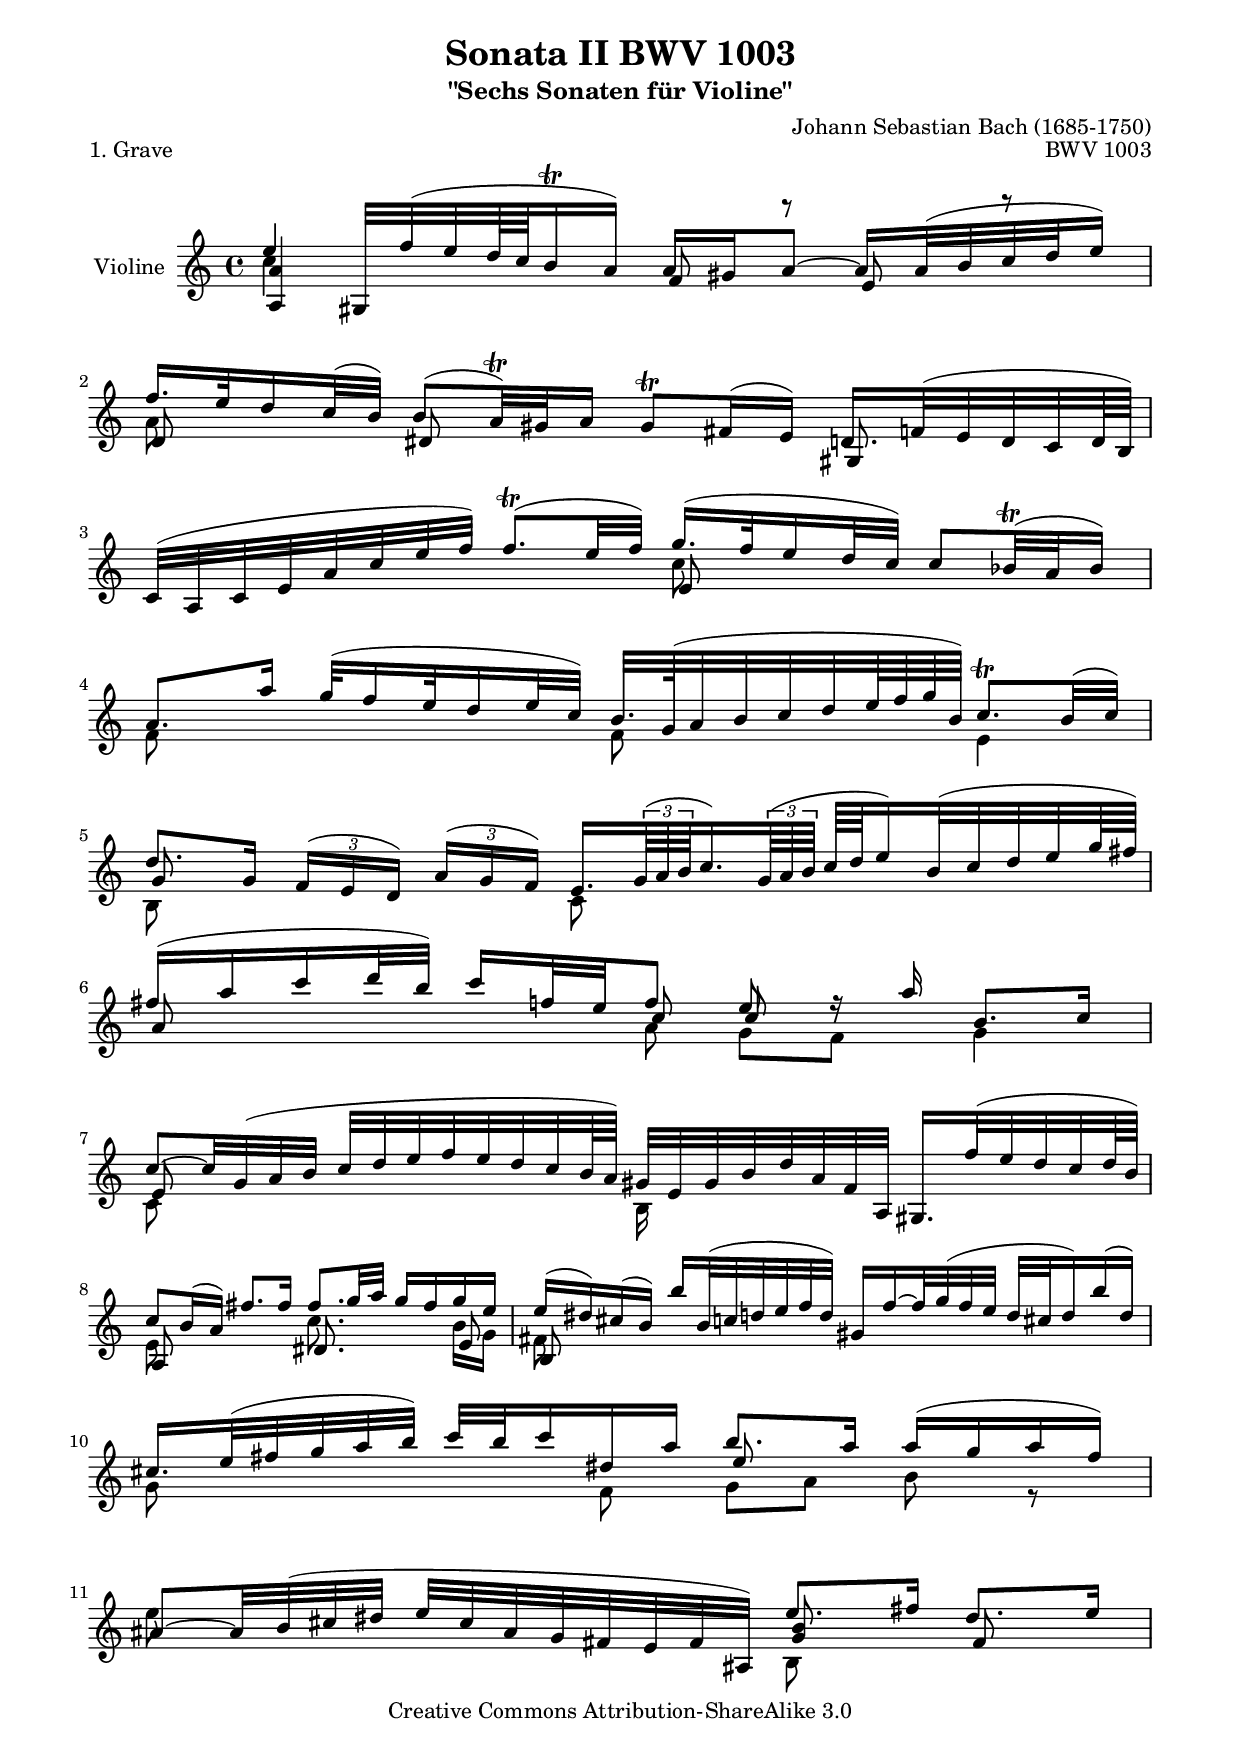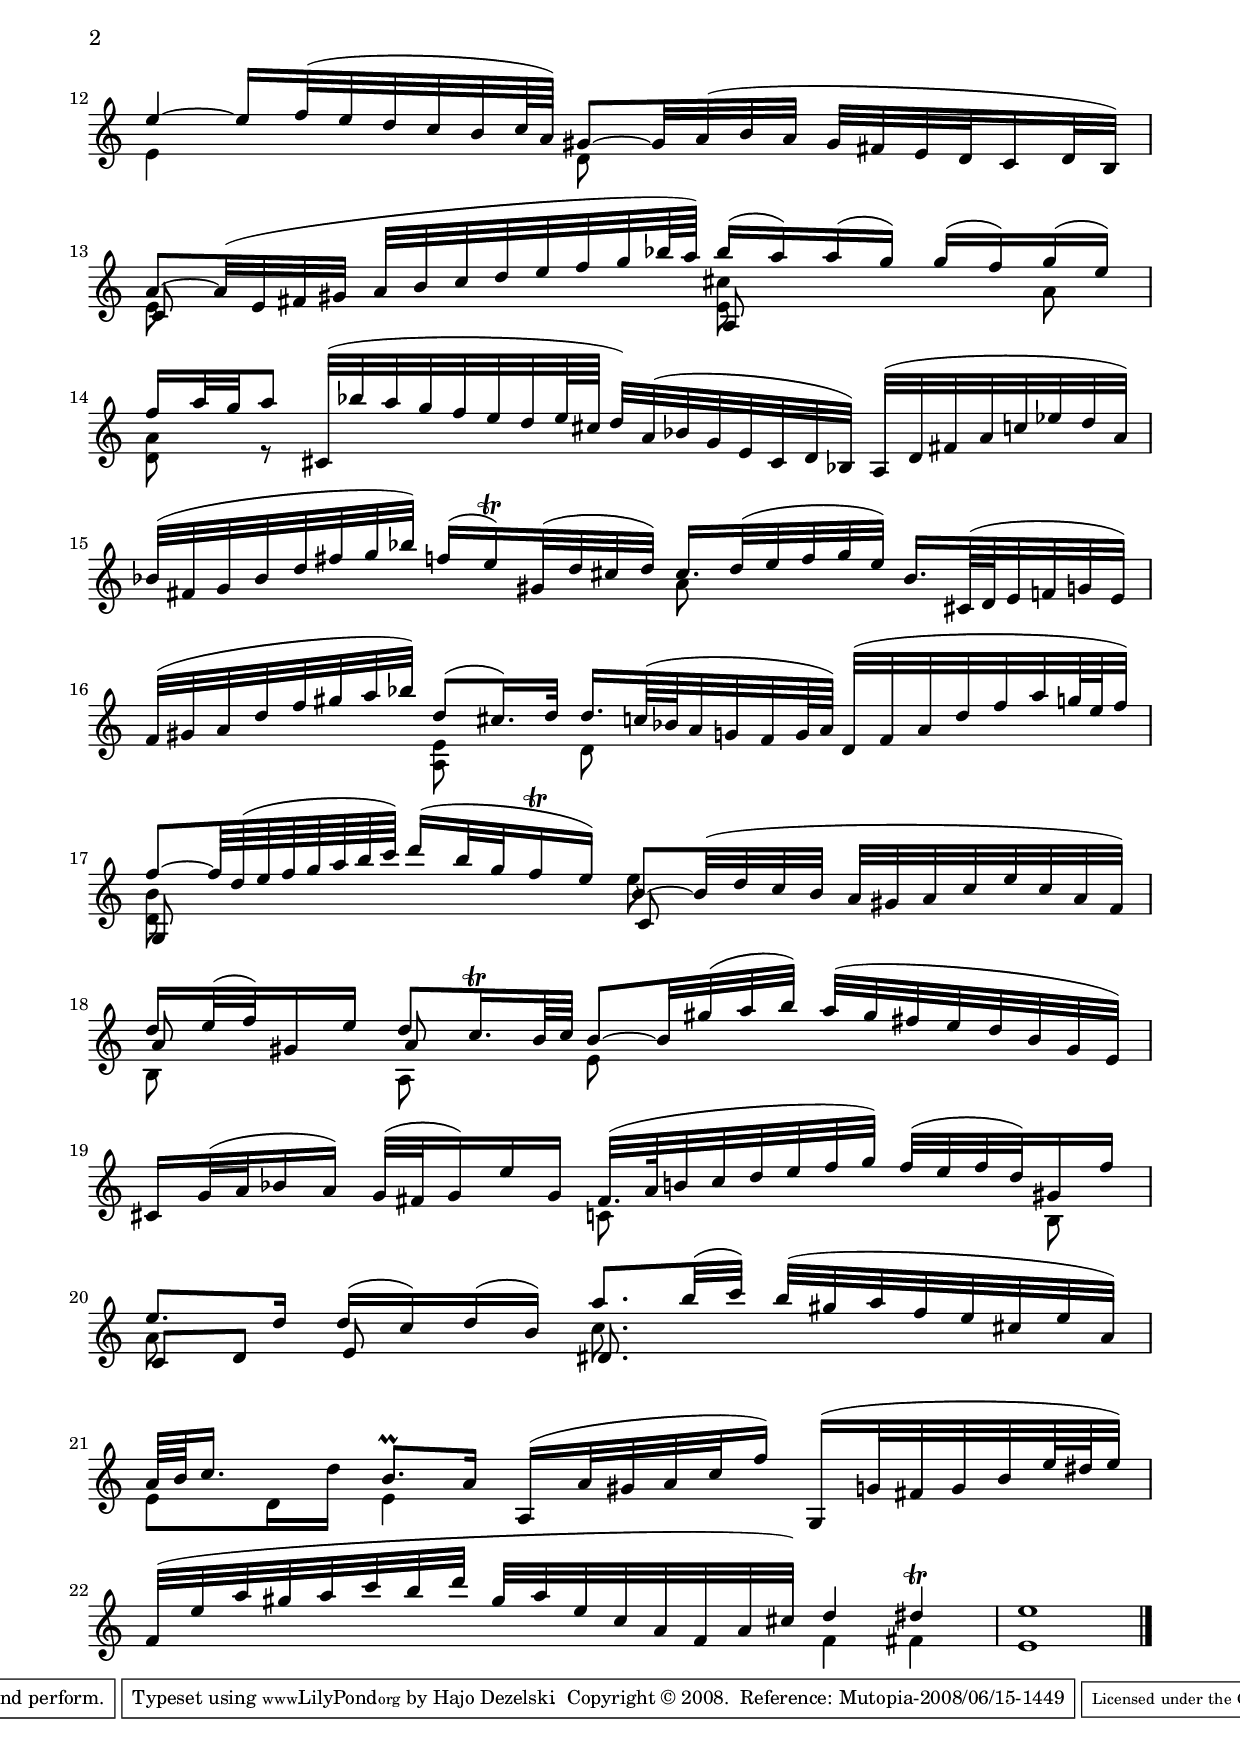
\version "2.11.46"

\paper {
    page-top-space = #0.0
    %indent = 0.0
    line-width = 18.0\cm
    ragged-bottom = ##f
    ragged-last-bottom = ##f
}

% #(set-default-paper-size "a4")

#(set-global-staff-size 19)

\header {
        title = "Sonata II BWV 1003"
        subtitle = "\"Sechs Sonaten für Violine\""
        piece = "1. Grave"
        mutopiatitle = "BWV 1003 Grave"
        composer = "Johann Sebastian Bach (1685-1750)"
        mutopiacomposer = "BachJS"
        opus = "BWV 1003"
        date = "1720"
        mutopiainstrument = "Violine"
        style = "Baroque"
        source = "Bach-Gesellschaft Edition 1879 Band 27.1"
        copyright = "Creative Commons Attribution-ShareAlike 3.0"
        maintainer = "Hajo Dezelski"
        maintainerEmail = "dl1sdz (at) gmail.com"
	
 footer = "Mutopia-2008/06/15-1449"
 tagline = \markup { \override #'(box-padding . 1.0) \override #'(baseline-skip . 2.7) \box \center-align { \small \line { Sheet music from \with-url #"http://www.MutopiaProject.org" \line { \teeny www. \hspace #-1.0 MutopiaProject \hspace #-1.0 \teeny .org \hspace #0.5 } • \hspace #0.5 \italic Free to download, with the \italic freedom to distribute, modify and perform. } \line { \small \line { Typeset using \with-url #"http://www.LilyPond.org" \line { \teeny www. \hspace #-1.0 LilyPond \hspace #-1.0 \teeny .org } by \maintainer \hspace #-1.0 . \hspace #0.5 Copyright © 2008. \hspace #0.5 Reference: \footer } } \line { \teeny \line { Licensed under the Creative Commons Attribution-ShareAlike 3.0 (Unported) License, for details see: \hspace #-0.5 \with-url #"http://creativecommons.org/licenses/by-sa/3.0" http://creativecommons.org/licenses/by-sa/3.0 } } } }
}

melodyOne = \relative e'' {
	e4 gis,,32 [ f'' ( e d64 c b16 \trill a16 ) ] a16 [gis a8 ~ ] a16 [ a32 ( b c d e16 )] | % 1
	f16. [ e32 d16 c32 (b ) ] b8 [ (a32) \trill gis32 a16] gis8 \trill [ fis16 (e) ] d16. [ f32 ( e d c d64 b ) ] | % 2
	c32 [ (a c e a c e f ) ] f8. \trill ( [ e32 f ) ] g16. [ (f32 e16 d32 c )] c8 [ bes32 \trill ( a bes16) ] | % 3
	a8. [a'16]  g32 [( f16 e32 d16 e32 c ) ] b32. [ g64 ( a32 b c d e64 f g b, ) ] c8. \trill [ b32 (c ) ] | % 4
	d8. [ g,16] 
	\times 2/3 { f16 [ (e d ) ] }
	\times 2/3 { a'16 [ (g f ) ] }
	e16. [ 
	\times 2/3 { g64 ( a b } 
	c16.)
	\times 2/3 { g64 ( a b ]} 
	c [ d e16) b32 ( c d e g64 fis ) ] | % 5
	fis16 [ (a c d32 b) ] c16 [f,32 e f8] e8 r16 a16 b,8. [ c16 ] | % 6
	c8 ~ [ c32 g ( a b ] c [ d e f e d c b64 a ) ] gis32 [ e gis b d a f a,] gis16. [ f''32 ( e d c d64 b )] | % 7
	c8 [ b16 ( a ) ] fis'8. [ fis16 ] fis8. [ g32 a ] g16 [ fis g e ] | % 8
	e16  [ (dis ) cis ( b ) ] b'16 [ b,32 ( c d e f d )]  gis,16 [ f' ~ f32  g ( f e]  d32 [ cis d16 ) b'16 ( d,16 ) ] | % 9
	cis16. [ e32 (fis g a b) ] c32 [ b c16 dis, a']  b8. [ a16]  a  [ ( g a fis) ] | % 10
	ais,8 ~ [ ais32 b ( cis dis ] e [ cis ais g fis e fis ais,)] e''8. [ fis16 ] dis8. [ e16 ] | % 11
	e4 ~ e16 [ f32 ( e d c b c64 a ) ] gis8 ~ [ gis32 a ( b a ] gis32 [ fis e d c16 d32 b) ] | % 12
	a'8 ~ [ a32 ( e fis gis ] a [ b c d e f g bes64 a ) ] bes16 (a) a ( g )]  g [( f ) g ( e )] | % 13
	f16 [ a32 g a8 ] cis,,32 [ ( bes'' ( a g f e d e64 cis ] d32 ) [ a (bes g e cis d bes)] a [ ( d fis a c es d a ) ] | % 14
	bes32 [( fis g bes d fis g bes ) ] f16 [ (e \trill ) gis,32 (d' cis d ) ] cis16. [ d32 (e f g e )] bes16. [ cis,64 ( d e32 f g e )] | % 15
	f32 [ (gis a d f gis a bes ) ] d,8 [ (cis16. ) d32 ] d16. [ c64 ( bes a32 g f g64 a)] d,32 [ ( f a d f a g64 e f32) ] | % 16
	f8 ~ [ f64 d (e f g a b c )] d16 [ ( b32 g f16 \trill e )] b8 ~ [ b32 ( d (c b ] a [ gis a c e c a f)] | % 17
	d'16 [e32 (f) gis,16 e'] d8 [ c16. \trill b64 c ] b8 ~ [ b32 gis' (a b) ] a [( gis fis e d b gis e )]  | % 18
	cis16 [ g'32 ( a  bes16 a)] g32 [ ( fis g16) e' g,] fis32. [(a64 b32 c d e f g )]  f32 [( e f d ) gis,16 f' ] | % 19
	e8. [ d16 ] d16 [ (c) d (b) ] a'8. [ b32 ( c)]  b32 [ ( gis a f e cis e a,)] | % 20
	a64 [ b c16.] s8 b8. \prall [ a16]  a,16 [(a'32 gis a c f16 )] g,,16 [( g'32 fis g b e64 dis e32 )]  | % 21
	f,32 [( e' a gis a c b d] gis, [ a e c a f a cis)] d4 dis \trill | % 22 
    	e1 \bar "|." % 24

}

melodyTwo =  \relative c'' {
	 c4 s2 s4 | % 1
	 a8 s8 s2 s4 | % 2
	 s2 c8 s8 s4 | % 3
	 f,8 s4 s8 f8 s8 e4 | % 4
	 b8 s8 s4 c8 s8 s4 | % 5
 	 s4 s8 a'8 g [ f ] g4 | % 6
	 c,8 s4 s8 b16 s16 s8 s4 | % 7
	 e8 s4 s8 c'8. s16 s8 b16 [ g ] | % 8
	 fis8 s8 s2.  | % 9
	 g8 s4 f8 g [ a ] b r8 | % 10
	 e8 s8 s4 b,8 s4.  | % 11
	 e4 s4 d8 s4. | % 12
	 e8 s8 s4 <e cis'>8 s4 a8 | % 13
	 <d, a'>8 r8 s2. | % 14
	 s2 a'8 s8 s4 | % 15
	 s4 <a, e'>8 s8 d8 s8 s4 | % 16
	 <d b'>8 s8 s4 e'8 s4. | % 17
	 b,8 s8 a8 s8 e'8 s8 s4 | % 18
	 s2 c8 s4 b8 | % 19
	 a'8 s8 s4 c8. s16 s4 | % 20
	 e,8 [ d16 d'] e,4 s2 | % 21
	 s2 f4 fis | % 22
	 e1 | % 23
}

melodyThree =  \relative a' {
	 <a, a'>4 s4 f'8 r8 e8 r8  | % 1	
	 d8 s8 dis8 s8 s4 gis,8 s8 | % 2
	 s2 e'8 s8 s4 | % 3
	 s1 | % 4
	 g8 s8 s2. | % 5
	 a8 s8 s8 c8 c8 s8 s4 | % 6
	 e,8 s8 s2. | % 7
	 a,8 s4 s8 dis8. s16 s8 e8 | % 8
	 b8 s8 s2. | % 9
	 s2 e'8 s4. | % 10
	 s2 <g, b>8 s8 fis8 s8 | % 11
	 s1 | % 12
	 c8 s8 s4 a8 s4. | % 13
	 s1 | % 14
	 s1 | % 15
	 s1 | % 16
	 g8 s8 s4 c8 s8 s4 | % 17
	 a'8 s8 a8 s8 s2 | % 18
	 s1 | % 19
	 c,8 [ d ] e s8 dis8. s16 s4 | % 20
	 s1 | % 21
	 s1 | % 22
	 s1 | % 23

}

melody = << \melodyOne \\ \melodyTwo \\ \melodyThree >>

% The score definition

\score {
	\context Staff << 
        \set Staff.instrumentName = "Violine"
	\set Staff.midiInstrument = "violin"
        { \clef treble \key a \minor \time 4/4 \melody  }
    >>
	\layout { }
 	 \midi { }
}
